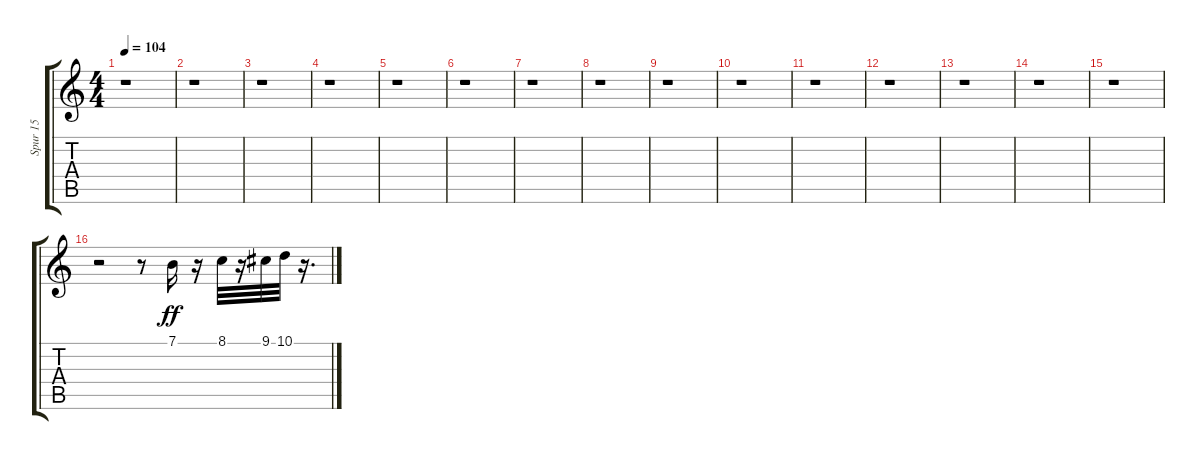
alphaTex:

\track ("Spur 15" "Spur 15") {instrument brasssection}
\staff {score tabs}
\tuning (E4 B3 G3 D3 A2 E2) {hide}
\ts (4 4)
\tempo 104
\clef g2
\ks c
r.1{dy ff instrument brasssection} |
r.1 |
r.1 |
r.1 |
r.1 |
r.1 |
r.1 |
r.1 |
r.1 |
r.1 |
r.1 |
r.1 |
r.1 |
r.1 |
r.1 |
r.2 r.8 7.1.16 r.16 8.1.32 r.16 9.1.32 10.1.32 r.16{d}
